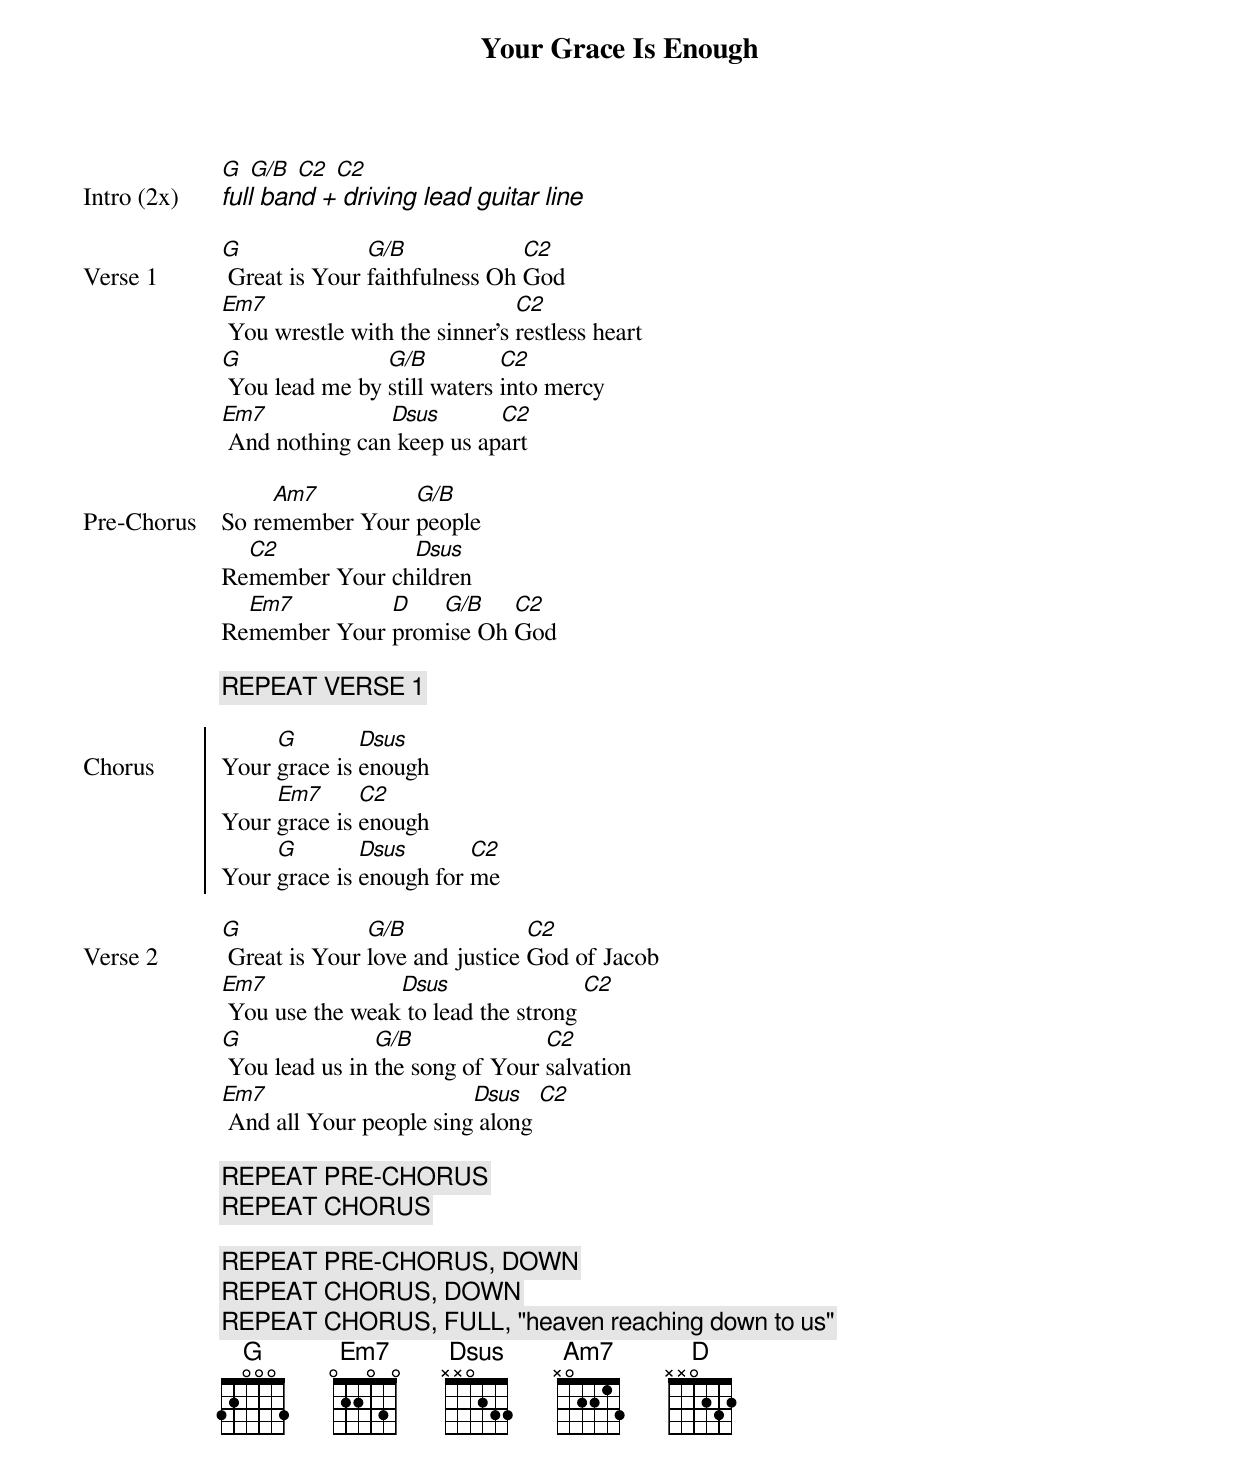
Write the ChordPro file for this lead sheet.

{title: Your Grace Is Enough}
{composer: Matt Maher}
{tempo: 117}
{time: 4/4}
{transpose: }
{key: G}

{start_of_verse: Intro (2x)}
[G] [G/B] [C2] [C2]
{ci: full band + driving lead guitar line}
{end_of_verse: Intro (2x)}

{start_of_verse: Verse 1}
[G] Great is Your [G/B]faithfulness Oh [C2]God
[Em7] You wrestle with the sinner's [C2]restless heart
[G] You lead me by [G/B]still waters [C2]into mercy
[Em7] And nothing can[Dsus] keep us ap[C2]art
{end_of_verse: Verse 1}

{start_of_verse: Pre-Chorus}
So re[Am7]member Your [G/B]people
Re[C2]member Your ch[Dsus]ildren
Re[Em7]member Your [D]prom[G/B]ise Oh [C2]God
{end_of_verse: Pre-Chorus}

{c: REPEAT VERSE 1}

{soc: Chorus}
Your [G]grace is [Dsus]enough
Your [Em7]grace is [C2]enough
Your [G]grace is [Dsus]enough for [C2]me
{eoc: Chorus}

{start_of_verse: Verse 2}
[G] Great is Your [G/B]love and justice [C2]God of Jacob
[Em7] You use the weak[Dsus] to lead the strong [C2]
[G] You lead us in [G/B]the song of Your [C2]salvation
[Em7] And all Your people sing[Dsus] along [C2]
{end_of_verse: Verse 2}

{c: REPEAT PRE-CHORUS}
{c: REPEAT CHORUS}

{c: REPEAT PRE-CHORUS, DOWN}
{c: REPEAT CHORUS, DOWN}
{c: REPEAT CHORUS, FULL, "heaven reaching down to us"}
